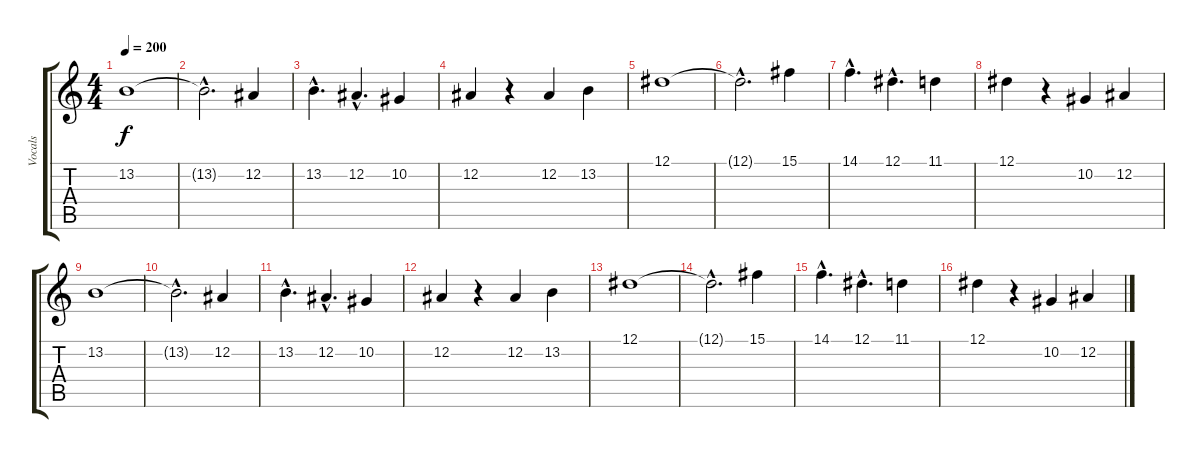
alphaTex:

\track ("Vocals" "Vocals") {instrument lead6voice}
\staff {score tabs}
\tuning (Eb4 Bb3 Gb3 Db3 Ab2 Eb2) {hide}
\ts (4 4)
\tempo 200
\clef g2
\ks c
13.2.1{dy f} |
13.2{hac t}.2{d} 12.2.4 |
13.2{hac}.4{d} 12.2{hac}.4{d} 10.2.4 |
12.2.4 r.4 12.2.4 13.2.4 |
12.1.1{volume 14} |
12.1{hac t}.2{d} 15.1.4 |
14.1{hac}.4{d volume 12} 12.1{hac}.4{d} 11.1.4 |
12.1.4 r.4 10.2.4 12.2.4 |
13.2.1{volume 10} |
13.2{hac t}.2{d} 12.2.4 |
13.2{hac}.4{d volume 8} 12.2{hac}.4{d} 10.2.4 |
12.2.4 r.4 12.2.4 13.2.4 |
12.1.1{volume 6} |
12.1{hac t}.2{d} 15.1.4 |
14.1{hac}.4{d volume 4} 12.1{hac}.4{d} 11.1.4 |
12.1.4 r.4 10.2.4 12.2.4
